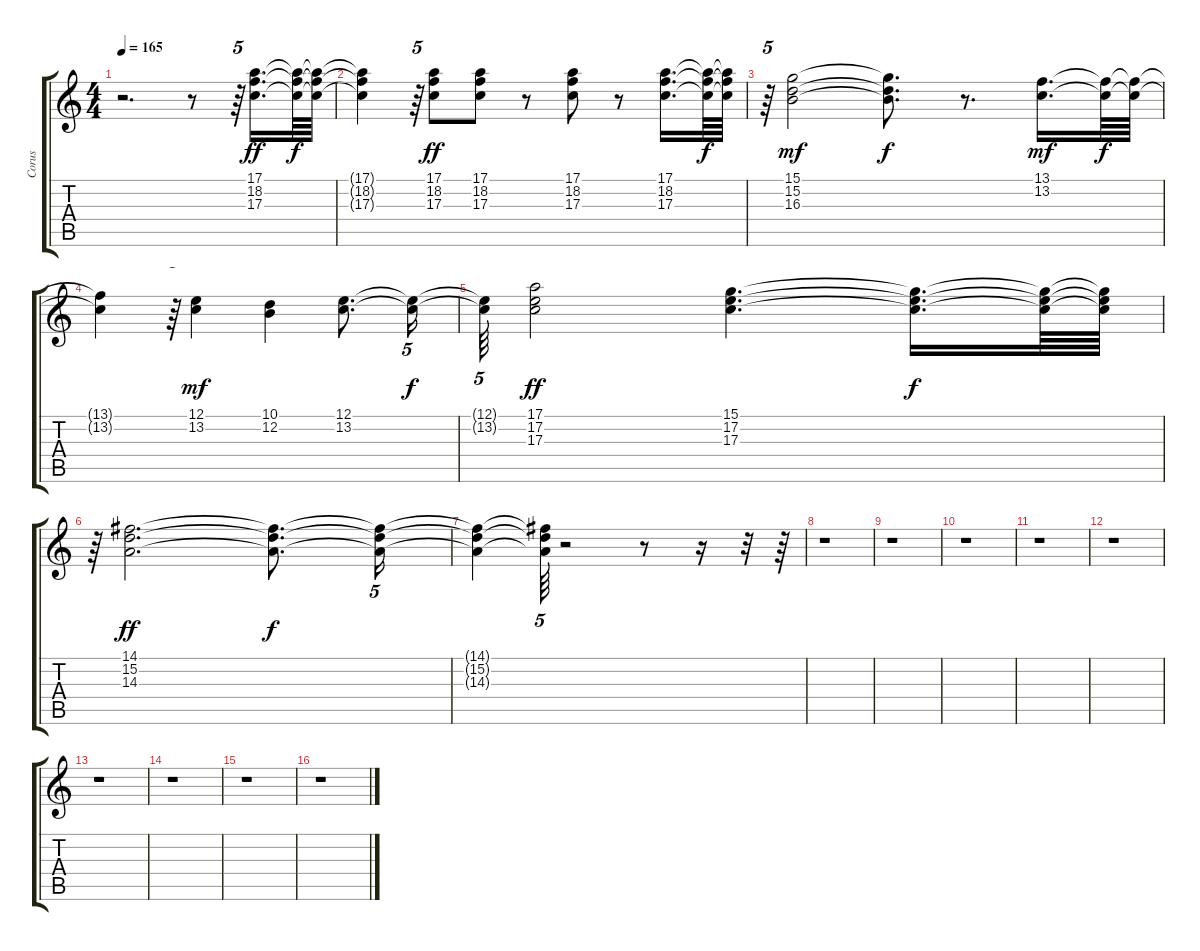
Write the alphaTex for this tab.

\track ("Corus" "Corus") {instrument lead2sawtooth}
\staff {score tabs}
\tuning (E4 B3 G3 D3 A2 E2) {hide}
\ts (4 4)
\tempo 165
\clef g2
\ks c
r.2{d dy f} r.8 r.64{tu (5 4)} (17.1 18.2 17.3).16{d dy ff} (17.1{t} 18.2{t} 17.3{t}).64{dy f} (17.1{t} 18.2{t} 17.3{t}).64 |
(17.1{t} 18.2{t} 17.3{t}).4 r.64{tu (5 4)} (17.1 18.2 17.3).8{dy ff} (17.1 18.2 17.3).8 r.8 (17.1 18.2 17.3).8 r.8 (17.1 18.2 17.3).16{d} (17.1{t} 18.2{t} 17.3{t}).64{dy f} (17.1{t} 18.2{t} 17.3{t}).64 |
r.64{tu (5 4)} (15.1 15.2 16.3).2{dy mf} (15.1{t} 15.2{t} 16.3{t}).8{d dy f} r.8{d} (13.1 13.2).16{d dy mf} (13.1{t} 13.2{t}).64{dy f} (13.1{t} 13.2{t}).64 |
(13.1{t} 13.2{t}).4 r.64{tu (5 4)} (12.1 13.2).4{dy mf} (10.1 12.2).4 (12.1 13.2).8{d} (12.1{t} 13.2{t}).16{tu (5 4) dy f} |
(12.1{t} 13.2{t}).64{tu (5 4)} (17.1 17.2 17.3).2{dy ff} (15.1 17.2 17.3).4{d} (15.1{t} 17.2{t} 17.3{t}).16{d dy f} (15.1{t} 17.2{t} 17.3{t}).64 (15.1{t} 17.2{t} 17.3{t}).64 |
r.64{tu (5 4)} (14.1 15.2 14.3).2{d dy ff} (14.1{t} 15.2{t} 14.3{t}).8{d dy f} (14.1{t} 15.2{t} 14.3{t}).16{tu (5 4)} |
(14.1{t} 15.2{t} 14.3{t}).4 (14.1{t} 15.2{t} 14.3{t}).64{tu (5 4)} r.2 r.8 r.16 r.32 r.64 |
r.1 |
r.1 |
r.1 |
r.1 |
r.1 |
r.1 |
r.1 |
r.1 |
r.1
